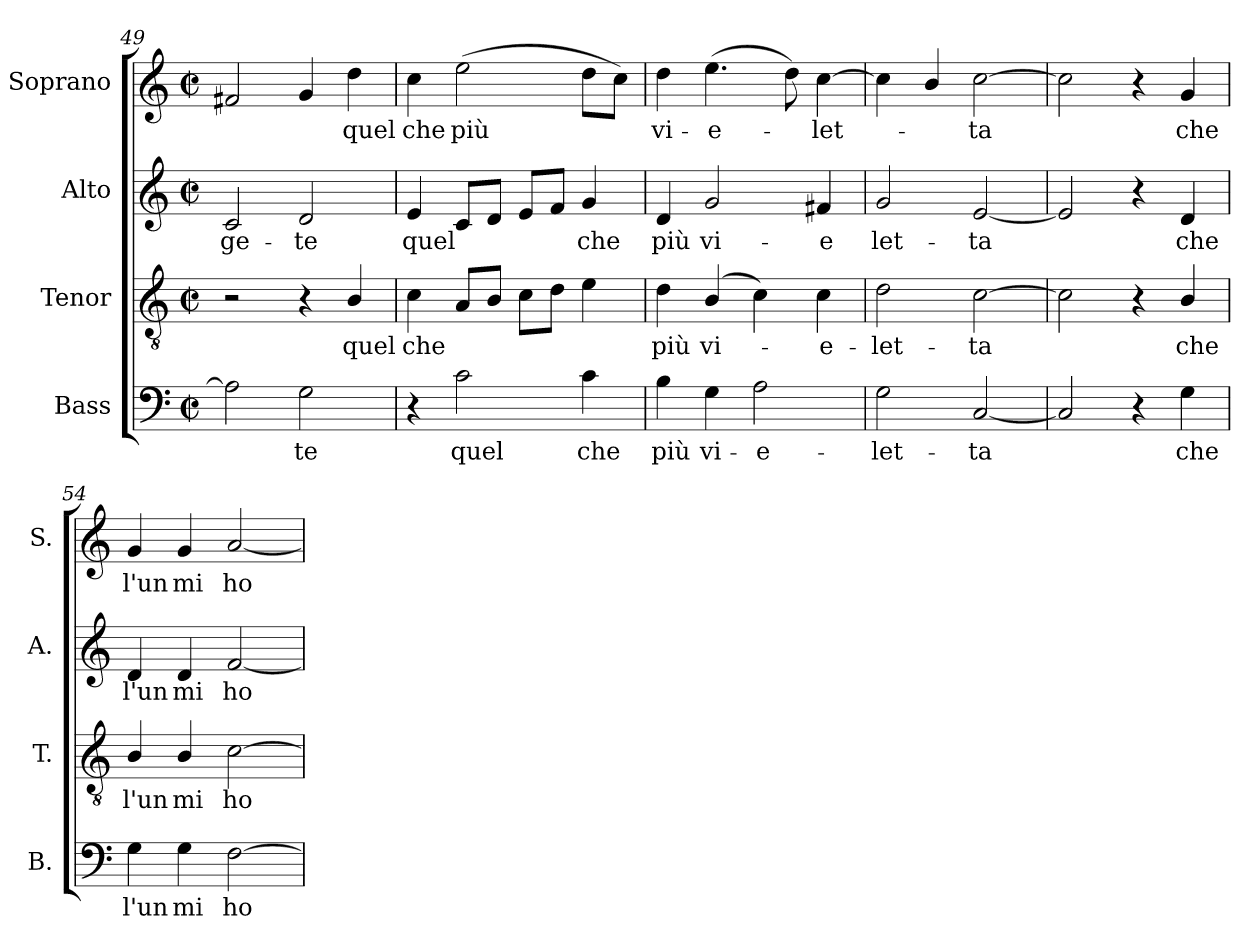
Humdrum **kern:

**kern	**text	**kern	**text	**kern	**text	**kern	**text
*part4	*part4	*part3	*part3	*part2	*part2	*part1	*part1
*staff4	*staff4	*staff3	*staff3	*staff2	*staff2	*staff1	*staff1
*I"Bass	*	*I"Tenor	*	*I"Alto	*	*I"Soprano	*
*I'B.	*	*I'T.	*	*I'A.	*	*I'S.	*
*clefF4	*	*clefGv2	*	*clefG2	*	*clefG2	*
*	*	*ITrd7c12	*	*	*	*	*
*k[]	*	*k[]	*	*k[]	*	*k[]	*
*C:	*	*C:	*	*C:	*	*C:	*
*M2/2	*	*M2/2	*	*M2/2	*	*M2/2	*
*met(c|)	*	*met(c|)	*	*met(c|)	*	*met(c|)	*
=49	=49	=49	=49	=49	=49	=49	=49
!	!	!	!	!	!LO:LY:b:color=#000000	!	!
2Ai\]	.	2r	.	2ci/	-ge-	2f#i/	.
!	!LO:LY:b:color=#000000	!	!	!	!	!	!
!	!	!	!	!	!LO:LY:b:color=#000000	!	!
2Gi\	-te	4r	.	2di/	-te	4gi/	.
!	!	!	!LO:LY:b:color=#000000	!	!	!	!
!	!	!	!	!	!	!	!LO:LY:b:color=#000000
.	.	4BBi/	quel	.	.	4ddi\	quel
!!LO:PB:g=z
=50	=50	=50	=50	=50	=50	=50	=50
!	!	!	!LO:LY:b:color=#000000	!	!	!	!
!	!	!	!	!	!LO:LY:b:color=#000000	!	!
!	!	!	!	!	!	!	!LO:LY:b:color=#000000
4r	.	4Ci\	che	4ei/	quel	4cci\	che
!	!LO:LY:b:color=#000000	!	!	!	!	!	!
!	!	!	!	!	!	!	!LO:LY:b:color=#000000
2ci\	quel	8AAi/L	.	8ci/L	.	(2eei\	più
.	.	8BBi/J	.	8di/J	.	.	.
.	.	8Ci\L	.	8ei/L	.	.	.
.	.	8Di\J	.	8fi/J	.	.	.
!	!LO:LY:b:color=#000000	!	!	!	!	!	!
!	!	!	!	!	!LO:LY:b:color=#000000	!	!
4ci\	che	4Ei\	.	4gi/	che	8ddi\L	.
.	.	.	.	.	.	8cci\J)	.
=51	=51	=51	=51	=51	=51	=51	=51
!	!LO:LY:b:color=#000000	!	!	!	!	!	!
!	!	!	!LO:LY:b:color=#000000	!	!	!	!
!	!	!	!	!	!LO:LY:b:color=#000000	!	!
!	!	!	!	!	!	!	!LO:LY:b:color=#000000
4Bi\	più	4Di\	più	4di/	più	4ddi\	vi-
!	!LO:LY:b:color=#000000	!	!	!	!	!	!
!	!	!	!LO:LY:b:color=#000000	!	!	!	!
!	!	!	!	!	!LO:LY:b:color=#000000	!	!
!	!	!	!	!	!	!	!LO:LY:b:color=#000000
4Gi\	vi-	(4BBi/	vi-	2gi/	vi-	(4.eei\	-e-
!	!LO:LY:b:color=#000000	!	!	!	!	!	!
2Ai\	-e-	4Ci\)	.	.	.	.	.
.	.	.	.	.	.	8ddi\)	.
!	!	!	!LO:LY:b:color=#000000	!	!	!	!
!	!	!	!	!	!LO:LY:b:color=#000000	!	!
!	!	!	!	!	!	!	!LO:LY:b:color=#000000
.	.	4Ci\	-e-	4f#Xi/	-e	[4cci\	-let-
=52	=52	=52	=52	=52	=52	=52	=52
!	!LO:LY:b:color=#000000	!	!	!	!	!	!
!	!	!	!LO:LY:b:color=#000000	!	!	!	!
!	!	!	!	!	!LO:LY:b:color=#000000	!	!
2Gi\	-let-	2Di\	-let-	2gi/	let-	4cci\]	.
.	.	.	.	.	.	4bi/	.
!	!LO:LY:b:color=#000000	!	!	!	!	!	!
!	!	!	!LO:LY:b:color=#000000	!	!	!	!
!	!	!	!	!	!LO:LY:b:color=#000000	!	!
!	!	!	!	!	!	!	!LO:LY:b:color=#000000
[2Ci/	-ta	[2Ci\	-ta	[2ei/	-ta	[2cci\	-ta
=53	=53	=53	=53	=53	=53	=53	=53
2Ci/]	.	2Ci\]	.	2ei/]	.	2cci\]	.
4r	.	4r	.	4r	.	4r	.
!	!LO:LY:b:color=#000000	!	!	!	!	!	!
!	!	!	!LO:LY:b:color=#000000	!	!	!	!
!	!	!	!	!	!LO:LY:b:color=#000000	!	!
!	!	!	!	!	!	!	!LO:LY:b:color=#000000
4Gi\	che	4BBi/	che	4di/	che	4gi/	che
=54	=54	=54	=54	=54	=54	=54	=54
!	!LO:LY:b:color=#000000	!	!	!	!	!	!
!	!	!	!LO:LY:b:color=#000000	!	!	!	!
!	!	!	!	!	!LO:LY:b:color=#000000	!	!
!	!	!	!	!	!	!	!LO:LY:b:color=#000000
4Gi\	l'un	4BBi/	l'un	4di/	l'un	4gi/	l'un
!	!LO:LY:b:color=#000000	!	!	!	!	!	!
!	!	!	!LO:LY:b:color=#000000	!	!	!	!
!	!	!	!	!	!LO:LY:b:color=#000000	!	!
!	!	!	!	!	!	!	!LO:LY:b:color=#000000
4Gi\	mi	4BBi/	mi	4di/	mi	4gi/	mi
!	!LO:LY:b:color=#000000	!	!	!	!	!	!
!	!	!	!LO:LY:b:color=#000000	!	!	!	!
!	!	!	!	!	!LO:LY:b:color=#000000	!	!
!	!	!	!	!	!	!	!LO:LY:b:color=#000000
[2Fi\	ho-	[2Ci\	ho-	[2fi/	ho-	[2ai/	ho-
=	=	=	=	=	=	=	=
*-	*-	*-	*-	*-	*-	*-	*-
